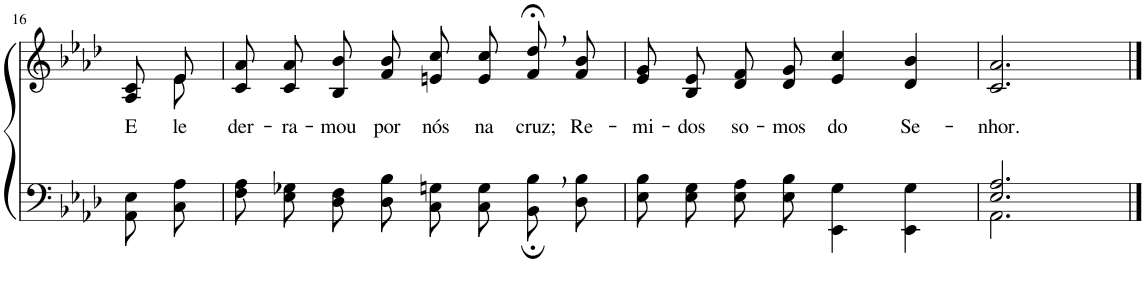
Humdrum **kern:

**kern	**kern	**text
*part2	*part1	*part1
*staff2	*staff1	*staff1
*I"Parte III e IV	*I"Parte I e II	*
!!LO:PB:g=z
*clefF4	*clefG2	*
*Trd-1c-2	*Trd-1c-2	*
*k[b-e-a-d-]	*k[b-e-a-d-]	*
*M4/4	*M4/4	*
=16	=16	=16
*	*^	*
!	!	!	!LO:LY:b
8AA-\ 8E-\L	8ryy	8A-/ 8c/L	E-
!	!	!	!LO:LY:b
8C\ 8A-\J	8e-\	8e-/J	-le
=17	=17	=17	=17
!	!	!	!LO:LY:b
*	*v	*v	*
8F\ 8A-\L	8c/ 8a-/L	der-
!	!	!LO:LY:b
8E-\ 8G-X\J	8c/ 8a-/J	-ra-
!	!	!LO:LY:b
8D-\ 8F\L	8B-/ 8b-/L	-mou
!	!	!LO:LY:b
8D-\ 8B-\J	8f/ 8b-/J	por
!	!	!LO:LY:b
8C\ 8Gn\L	8en/ 8cc/L	nós
!	!	!LO:LY:b
8C\ 8G\J	8e/ 8cc/J	na
!	!	!LO:LY:b
8BB-;,\ 8B-;,\L	8f;<,/ 8dd-;<,/L	cruz;
!	!	!LO:LY:b
8D-\ 8B-\J	8f/ 8b-/J	Re-
=18	=18	=18
!	!	!LO:LY:b
8E-\ 8B-\L	8e-/ 8g/L	-mi-
!	!	!LO:LY:b
8E-\ 8G\J	8B-/ 8e-/J	-dos
!	!	!LO:LY:b
8E-\ 8A-\L	8d-/ 8f/L	so-
!	!	!LO:LY:b
8E-\ 8B-\J	8d-/ 8g/J	-mos
!	!	!LO:LY:b
4EE-\ 4G\	4e-/ 4cc/	do
!	!	!LO:LY:b
4EE-\ 4G\	4d-/ 4b-/	Se-
=19	=19	=19
*^	*	*
!	!	!	!LO:LY:b
2.E-/ 2.A-/	2.AA-\	2.c/ 2.a-/	-nhor.
*v	*v	*	*
==	==	==
*-	*-	*-
